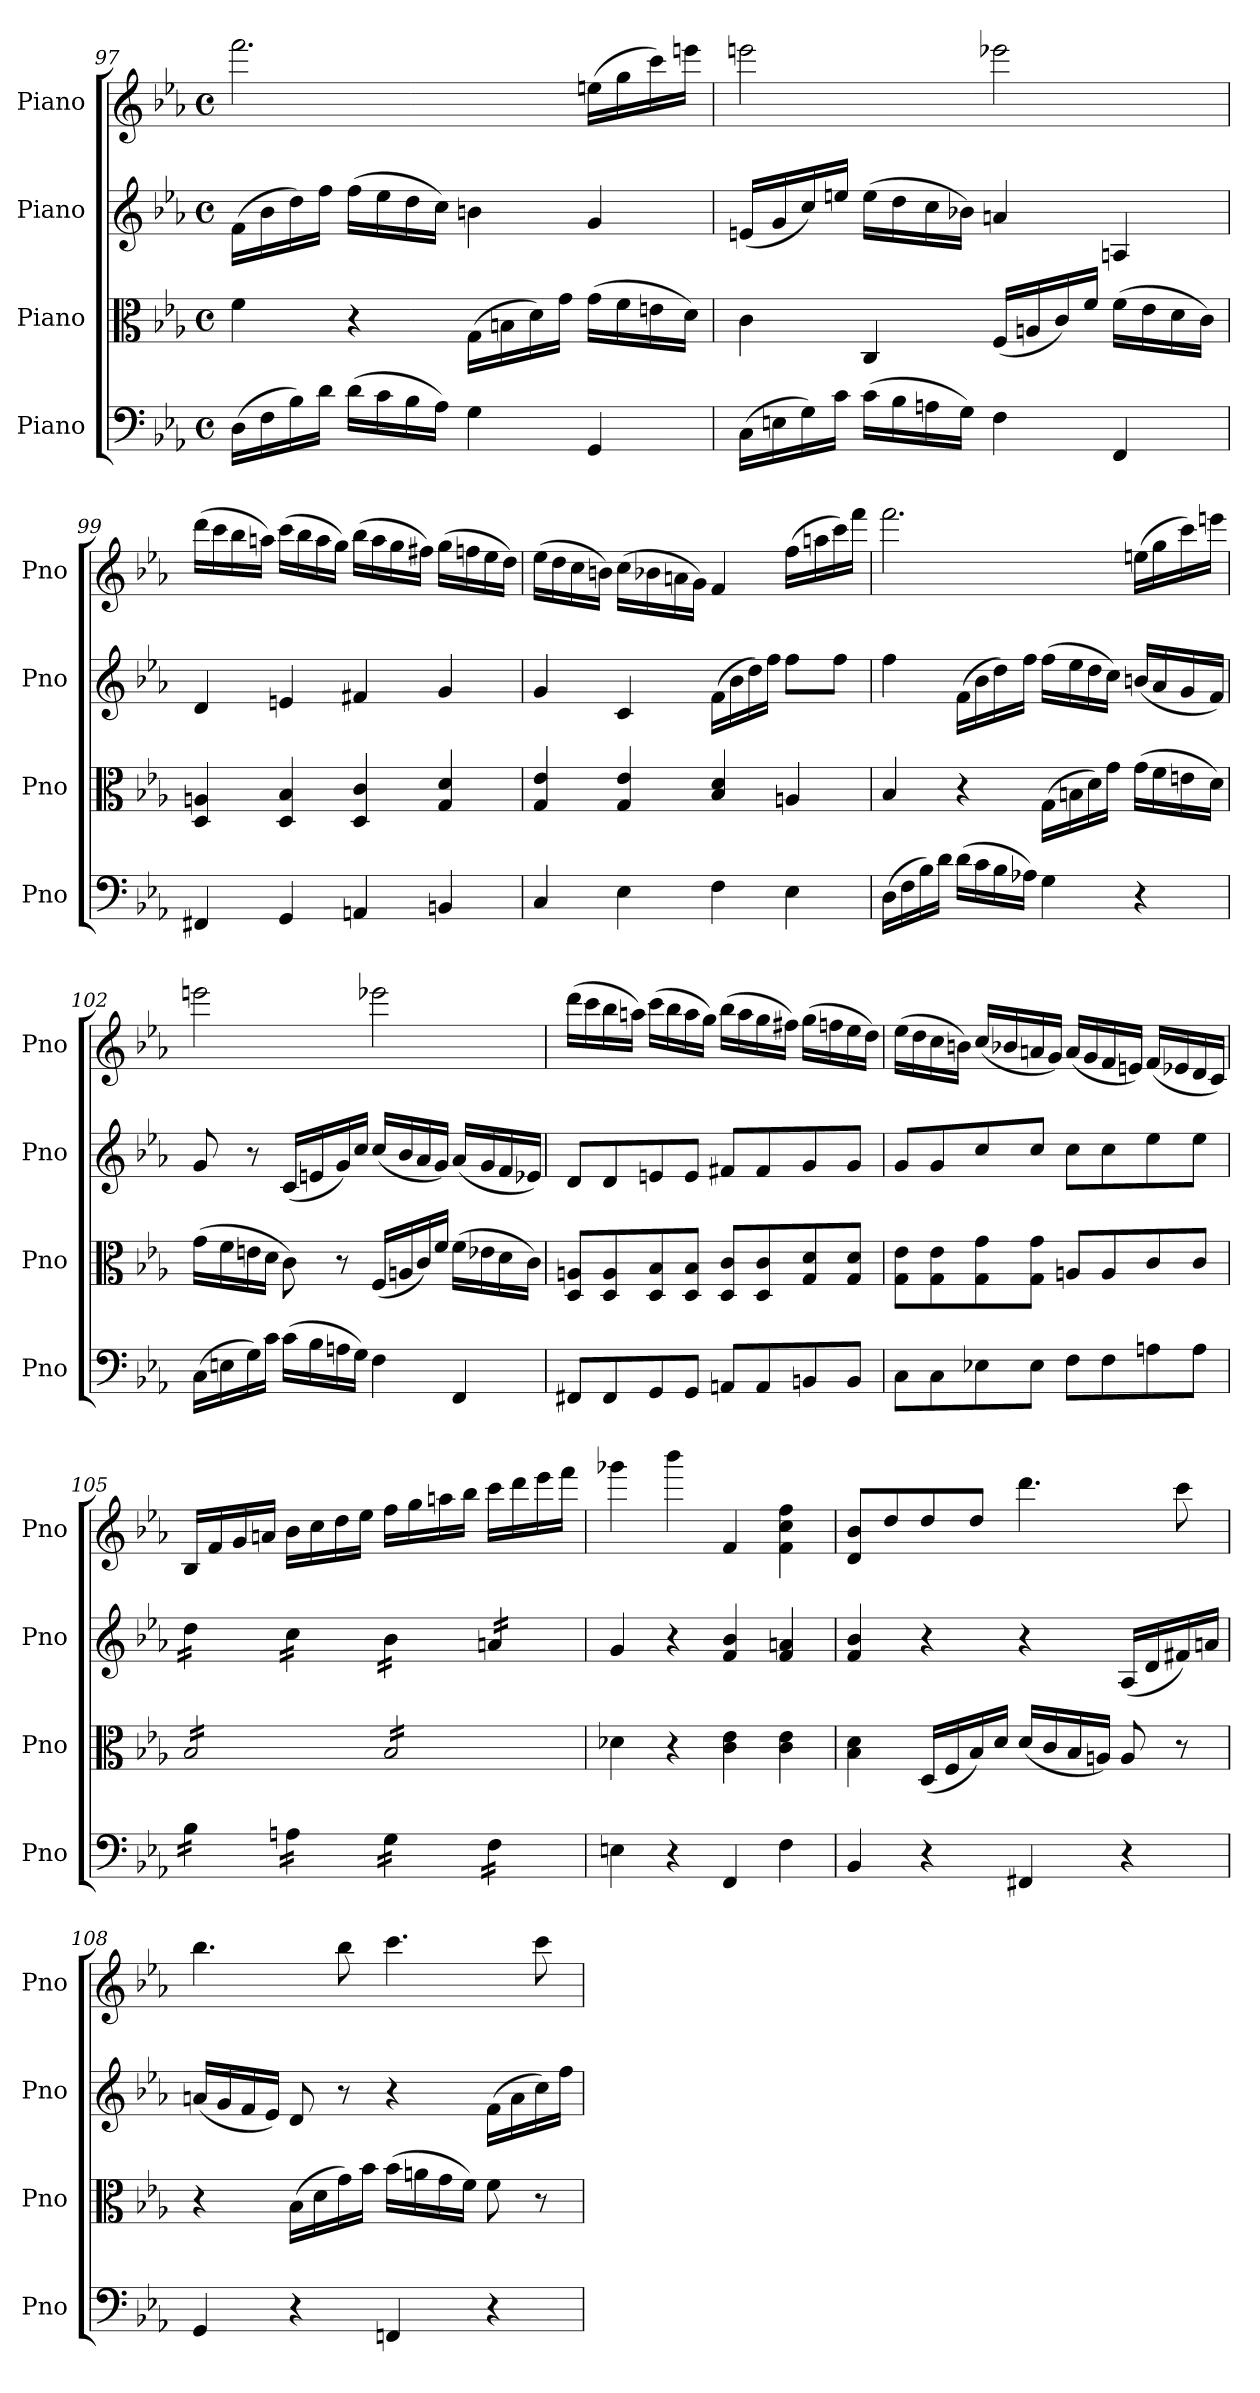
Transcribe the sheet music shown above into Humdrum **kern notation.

**kern	**kern	**kern	**kern
*part4	*part3	*part2	*part1
*staff4	*staff3	*staff2	*staff1
*I"Piano	*I"Piano	*I"Piano	*I"Piano
*I'Pno	*I'Pno	*I'Pno	*I'Pno
*clefF4	*clefC3	*clefG2	*clefG2
*k[b-e-a-]	*k[b-e-a-]	*k[b-e-a-]	*k[b-e-a-]
*M4/4	*M4/4	*M4/4	*M4/4
*met(c)	*met(c)	*met(c)	*met(c)
=97	=97	=97	=97
(16D\LL	4f\	(16f\LL	2.fff\
16F\	.	16b-\	.
16B-\)	.	16dd\)	.
16d\JJ	.	16ff\JJ	.
(16d\LL	4r	(16ff\LL	.
16c\	.	16ee-\	.
16B-\	.	16dd\	.
16A-\JJ)	.	16cc\JJ)	.
4G\	(16G\LL	4bn\	.
.	16Bn\	.	.
.	16d\)	.	.
.	16g\JJ	.	.
4GG/	(16g\LL	4g/	(16een\LL
.	16f\	.	16gg\
.	16en\	.	16ccc\)
.	16d\JJ)	.	16eeen\JJ
!!LO:LB:g=z
=98	=98	=98	=98
(16C\LL	4c\	(16en/LL	2eeen\
16En\	.	16g/	.
16G\)	.	16cc/)	.
16c\JJ	.	16een/JJ	.
(16c\LL	4C/	(16ee\LL	.
16B-\	.	16dd\	.
16An\	.	16cc\	.
16G\JJ)	.	16b-X\JJ)	.
4F\	(16F/LL	4an/	2eee-X\
.	16An/	.	.
.	16c/)	.	.
.	16f/JJ	.	.
4FF/	(16f\LL	4An/	.
.	16e-\	.	.
.	16d\	.	.
.	16c\JJ)	.	.
=99	=99	=99	=99
4FF#X/	4D/ 4An/	4d/	(16ddd\LL
.	.	.	16ccc\
.	.	.	16bb-\
.	.	.	16aan\JJ)
4GG/	4D/ 4B-/	4en/	(16ccc\LL
.	.	.	16bb-\
.	.	.	16aa\
.	.	.	16gg\JJ)
4AAn/	4D/ 4c/	4f#X/	(16bb-\LL
.	.	.	16aa\
.	.	.	16gg\
.	.	.	16ff#X\JJ)
4BBn/	4G/ 4d/	4g/	(16gg\LL
.	.	.	16ffn\
.	.	.	16ee-\
.	.	.	16dd\JJ)
=100	=100	=100	=100
4C/	4G/ 4e-/	4g/	(16ee-\LL
.	.	.	16dd\
.	.	.	16cc\
.	.	.	16bn\JJ)
4E-\	4G/ 4e-/	4c/	(16cc\LL
.	.	.	16b-X\
.	.	.	16an\
.	.	.	16g\JJ)
4F\	4B-/ 4d/	(16f\LL	4f/
.	.	16b-\	.
.	.	16dd\)	.
.	.	16ff\JJ	.
4E-\	4An/	8ff\L	(16ff\LL
.	.	.	16aan\
.	.	8ff\J	16ccc\)
.	.	.	16fff\JJ
=101	=101	=101	=101
(16D\LL	4B-/	4ff\	2.fff\
16F\	.	.	.
16B-\)	.	.	.
16d\JJ	.	.	.
(16d\LL	4r	(16f\LL	.
16c\	.	16b-\	.
16B-\	.	16dd\)	.
16A-X\JJ)	.	16ff\JJ	.
4G\	(16G\LL	(16ff\LL	.
.	16Bn\	16ee-\	.
.	16d\)	16dd\	.
.	16g\JJ	16cc\JJ)	.
4r	(16g\LL	(16bn/LL	(16een\LL
.	16f\	16a-/	16gg\
.	16en\	16g/	16ccc\)
.	16d\JJ)	16f/JJ)	16eeen\JJ
!!LO:PB:g=z
=102	=102	=102	=102
(16C\LL	(16g\LL	8g/	2eeen\
16En\	16f\	.	.
16G\)	16en\	8r	.
16c\JJ	16d\JJ	.	.
(16c\LL	8c\)	(16c/LL	.
16B-\	.	16en/	.
16An\	8r	16g/)	.
16G\JJ)	.	16cc/JJ	.
4F\	(16F/LL	(16cc/LL	2eee-X\
.	16An/	16b-/	.
.	16c/)	16a-/	.
.	16f/JJ	16g/JJ)	.
4FF/	(16f\LL	(16a-/LL	.
.	16e-X\	16g/	.
.	16d\	16f/	.
.	16c\JJ)	16e-X/JJ)	.
=103	=103	=103	=103
8FF#X/L	8D/ 8An/L	8d/L	(16ddd\LL
.	.	.	16ccc\
8FF#/	8D/ 8A/	8d/	16bb-\
.	.	.	16aan\JJ)
8GG/	8D/ 8B-/	8en/	(16ccc\LL
.	.	.	16bb-\
8GG/J	8D/ 8B-/J	8e/J	16aa\
.	.	.	16gg\JJ)
8AAn/L	8D/ 8c/L	8f#X/L	(16bb-\LL
.	.	.	16aa\
8AA/	8D/ 8c/	8f#/	16gg\
.	.	.	16ff#X\JJ)
8BBn/	8G/ 8d/	8g/	(16gg\LL
.	.	.	16ffn\
8BB/J	8G/ 8d/J	8g/J	16ee-\
.	.	.	16dd\JJ)
=104	=104	=104	=104
8C\L	8G\ 8e-\L	8g/L	(16ee-\LL
.	.	.	16dd\
8C\	8G\ 8e-\	8g/	16cc\
.	.	.	16bn\JJ)
8E-X\	8G\ 8g\	8cc/	(16cc/LL
.	.	.	16b-X/
8E-\J	8G\ 8g\J	8cc/J	16an/
.	.	.	16g/JJ)
8F\L	8An/L	8cc\L	(16a/LL
.	.	.	16g/
8F\	8A/	8cc\	16f/
.	.	.	16en/JJ)
8An\	8c/	8ee-\	(16f/LL
.	.	.	16e-X/
8A\J	8c/J	8ee-\J	16d/
.	.	.	16c/JJ)
=105	=105	=105	=105
*tremolo	*	*	*
*	*tremolo	*	*
*	*	*tremolo	*
16B-\LL	16B-/LL	16dd\LL	16B-/LL
16B-\	16B-/	16dd\	16f/
16B-\	16B-/	16dd\	16g/
16B-\JJ	16B-/	16dd\JJ	16an/JJ
16An\LL	16B-/	16cc\LL	16b-\LL
16An\	16B-/	16cc\	16cc\
16An\	16B-/	16cc\	16dd\
16An\JJ	16B-/JJ	16cc\JJ	16ee-\JJ
16G\LL	16B-/LL	16b-\LL	16ff\LL
16G\	16B-/	16b-\	16gg\
16G\	16B-/	16b-\	16aan\
16G\JJ	16B-/	16b-\JJ	16bb-\JJ
16F\LL	16B-/	16an/LL	16ccc\LL
16F\	16B-/	16an/	16ddd\
16F\	16B-/	16an/	16eee-\
16F\JJ	16B-/JJ	16an/JJ	16fff\JJ
*	*	*Xtremolo	*
*	*Xtremolo	*	*
*Xtremolo	*	*	*
=106	=106	=106	=106
4En\	4d-X\	4g/	4ggg-X\
4r	4r	4r	4bbb-\
4FF/	4c\ 4e-\	4f/ 4b-/	4f/
4F\	4c\ 4e-\	4f/ 4an/	4f\ 4cc\ 4ff\
!!LO:LB:g=z
=107	=107	=107	=107
4BB-/	4B-\ 4d\	4f/ 4b-/	8d/ 8b-/L
.	.	.	8dd/
4r	(16D/LL	4r	8dd/
.	16F/	.	.
.	16B-/)	.	8dd/J
.	16d/JJ	.	.
4FF#X/	(16d/LL	4r	4.ddd\
.	16c/	.	.
.	16B-/	.	.
.	16An/JJ)	.	.
4r	8A/	(16A-/LL	.
.	.	16d/	.
.	8r	16f#X/)	8ccc\
.	.	16an/JJ	.
=108	=108	=108	=108
4GG/	4r	(16an/LL	4.bb-\
.	.	16g/	.
.	.	16f/	.
.	.	16e-/JJ)	.
4r	(16B-\LL	8d/	.
.	16d\	.	.
.	16g\)	8r	8bb-\
.	16b-\JJ	.	.
4FFn/	(16b-\LL	4r	4.ccc\
.	16an\	.	.
.	16g\	.	.
.	16f\JJ)	.	.
4r	8f\	(16f\LL	.
.	.	16a\	.
.	8r	16cc\)	8ccc\
.	.	16ff\JJ	.
=	=	=	=
*-	*-	*-	*-
